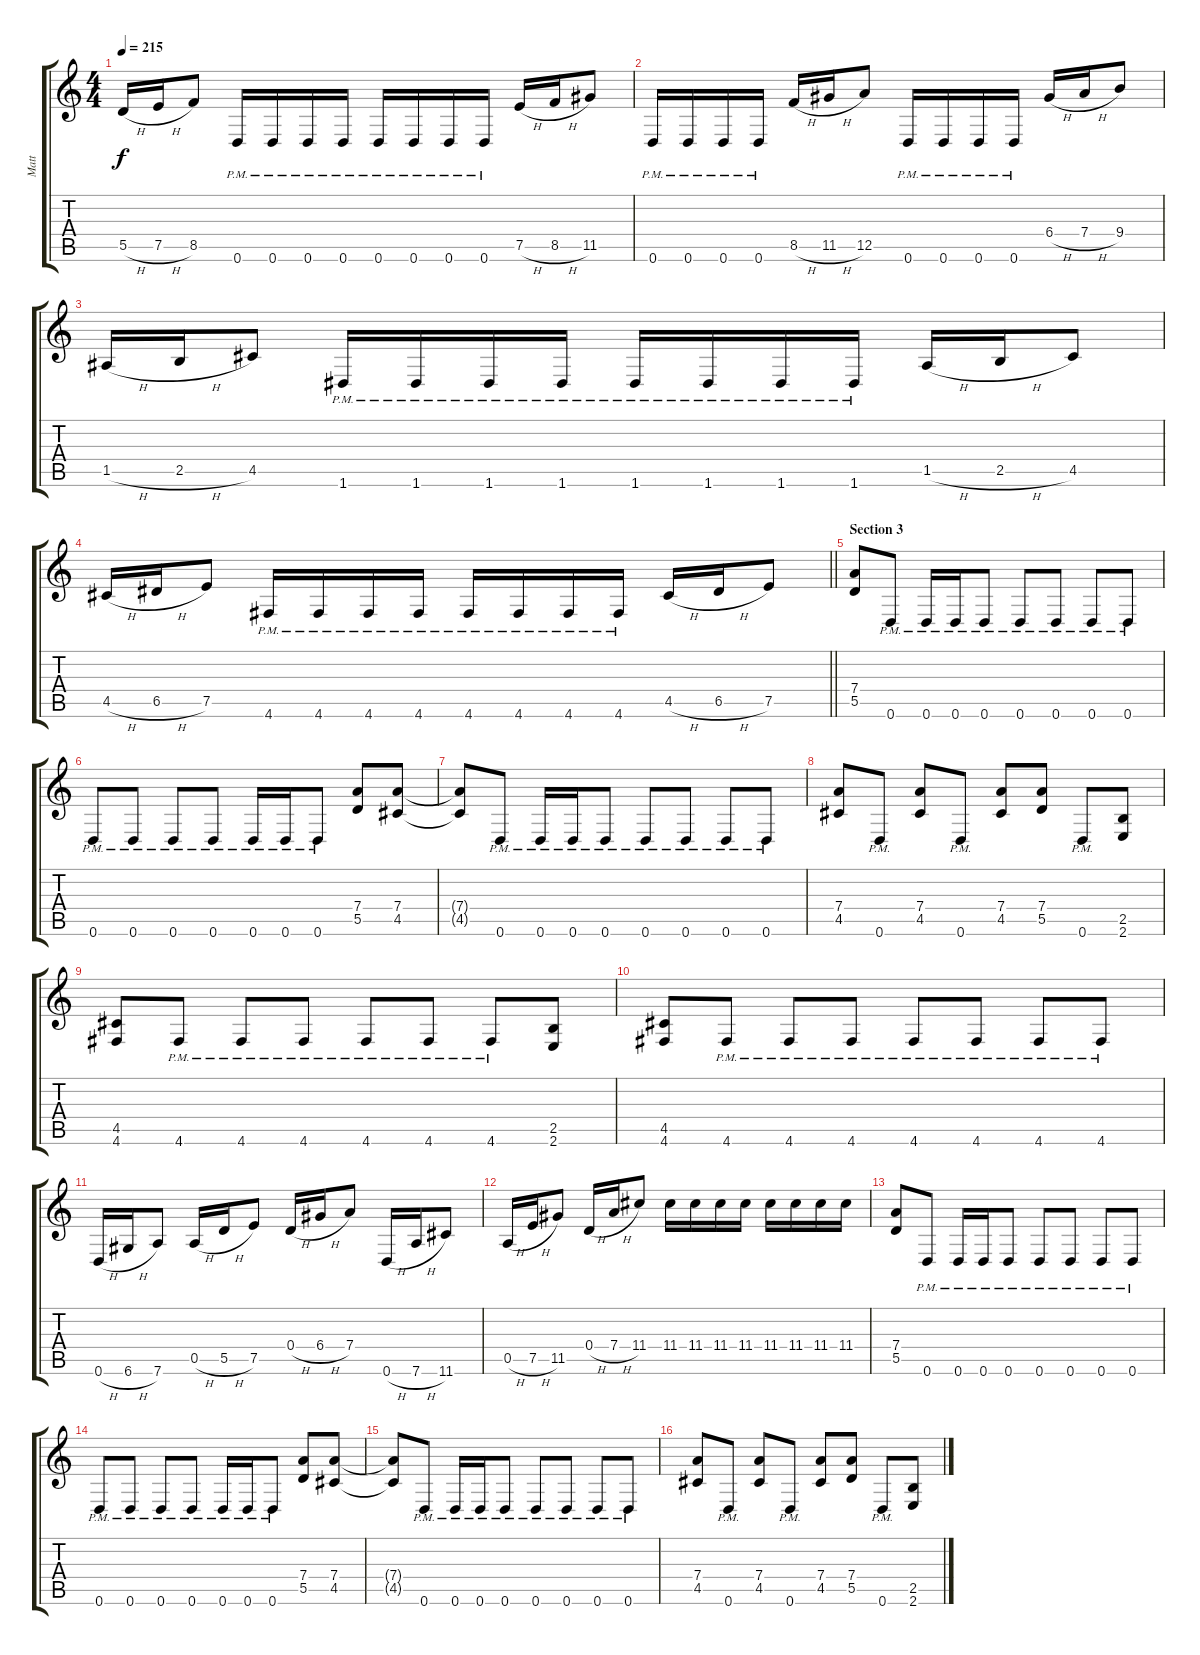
\track ("Matt" "Matt") {instrument distortionguitar}
\staff {score tabs}
\tuning (E4 B3 G3 D3 A2 D2) {hide}
\ts (4 4)
\tempo 215
\clef g2
\ks c
5.5{h}.16{dy f} 7.5{h}.16 8.5.8 0.6{pm}.16 0.6{pm}.16 0.6{pm}.16 0.6{pm}.16 0.6{pm}.16 0.6{pm}.16 0.6{pm}.16 0.6{pm}.16 7.5{h}.16 8.5{h}.16 11.5.8 |
0.6{pm}.16 0.6{pm}.16 0.6{pm}.16 0.6{pm}.16 8.5{h}.16 11.5{h}.16 12.5.8 0.6{pm}.16 0.6{pm}.16 0.6{pm}.16 0.6{pm}.16 6.4{h}.16 7.4{h}.16 9.4.8 |
1.5{h}.16 2.5{h}.16 4.5.8 1.6{pm}.16 1.6{pm}.16 1.6{pm}.16 1.6{pm}.16 1.6{pm}.16 1.6{pm}.16 1.6{pm}.16 1.6{pm}.16 1.5{h}.16 2.5{h}.16 4.5.8 |
\barLineRight lightlight
4.5{h}.16 6.5{h}.16 7.5.8 4.6{pm}.16 4.6{pm}.16 4.6{pm}.16 4.6{pm}.16 4.6{pm}.16 4.6{pm}.16 4.6{pm}.16 4.6{pm}.16 4.5{h}.16 6.5{h}.16 7.5.8 |
\section ("" "Section 3")
(7.4 5.5).8 0.6{pm}.8 0.6{pm}.16 0.6{pm}.16 0.6{pm}.8 0.6{pm}.8 0.6{pm}.8 0.6{pm}.8 0.6{pm}.8 |
0.6{pm}.8 0.6{pm}.8 0.6{pm}.8 0.6{pm}.8 0.6{pm}.16 0.6{pm}.16 0.6{pm}.8 (7.4 5.5).8 (7.4 4.5).8 |
(7.4{t} 4.5{t}).8 0.6{pm}.8 0.6{pm}.16 0.6{pm}.16 0.6{pm}.8 0.6{pm}.8 0.6{pm}.8 0.6{pm}.8 0.6{pm}.8 |
(7.4 4.5).8 0.6{pm}.8 (7.4 4.5).8 0.6{pm}.8 (7.4 4.5).8 (7.4 5.5).8 0.6{pm}.8 (2.5 2.6).8 |
(4.5 4.6).8 4.6{pm}.8 4.6{pm}.8 4.6{pm}.8 4.6{pm}.8 4.6{pm}.8 4.6{pm}.8 (2.5 2.6).8 |
(4.5 4.6).8 4.6{pm}.8 4.6{pm}.8 4.6{pm}.8 4.6{pm}.8 4.6{pm}.8 4.6{pm}.8 4.6{pm}.8 |
0.6{h}.16 6.6{h}.16 7.6.8 0.5{h}.16 5.5{h}.16 7.5.8 0.4{h}.16 6.4{h}.16 7.4.8 0.6{h}.16 7.6{h}.16 11.6.8 |
0.5{h}.16 7.5{h}.16 11.5.8 0.4{h}.16 7.4{h}.16 11.4.8 11.4.16 11.4.16 11.4.16 11.4.16 11.4.16 11.4.16 11.4.16 11.4.16 |
(7.4 5.5).8 0.6{pm}.8 0.6{pm}.16 0.6{pm}.16 0.6{pm}.8 0.6{pm}.8 0.6{pm}.8 0.6{pm}.8 0.6{pm}.8 |
0.6{pm}.8 0.6{pm}.8 0.6{pm}.8 0.6{pm}.8 0.6{pm}.16 0.6{pm}.16 0.6{pm}.8 (7.4 5.5).8 (7.4 4.5).8 |
(7.4{t} 4.5{t}).8 0.6{pm}.8 0.6{pm}.16 0.6{pm}.16 0.6{pm}.8 0.6{pm}.8 0.6{pm}.8 0.6{pm}.8 0.6{pm}.8 |
(7.4 4.5).8 0.6{pm}.8 (7.4 4.5).8 0.6{pm}.8 (7.4 4.5).8 (7.4 5.5).8 0.6{pm}.8 (2.5 2.6).8
